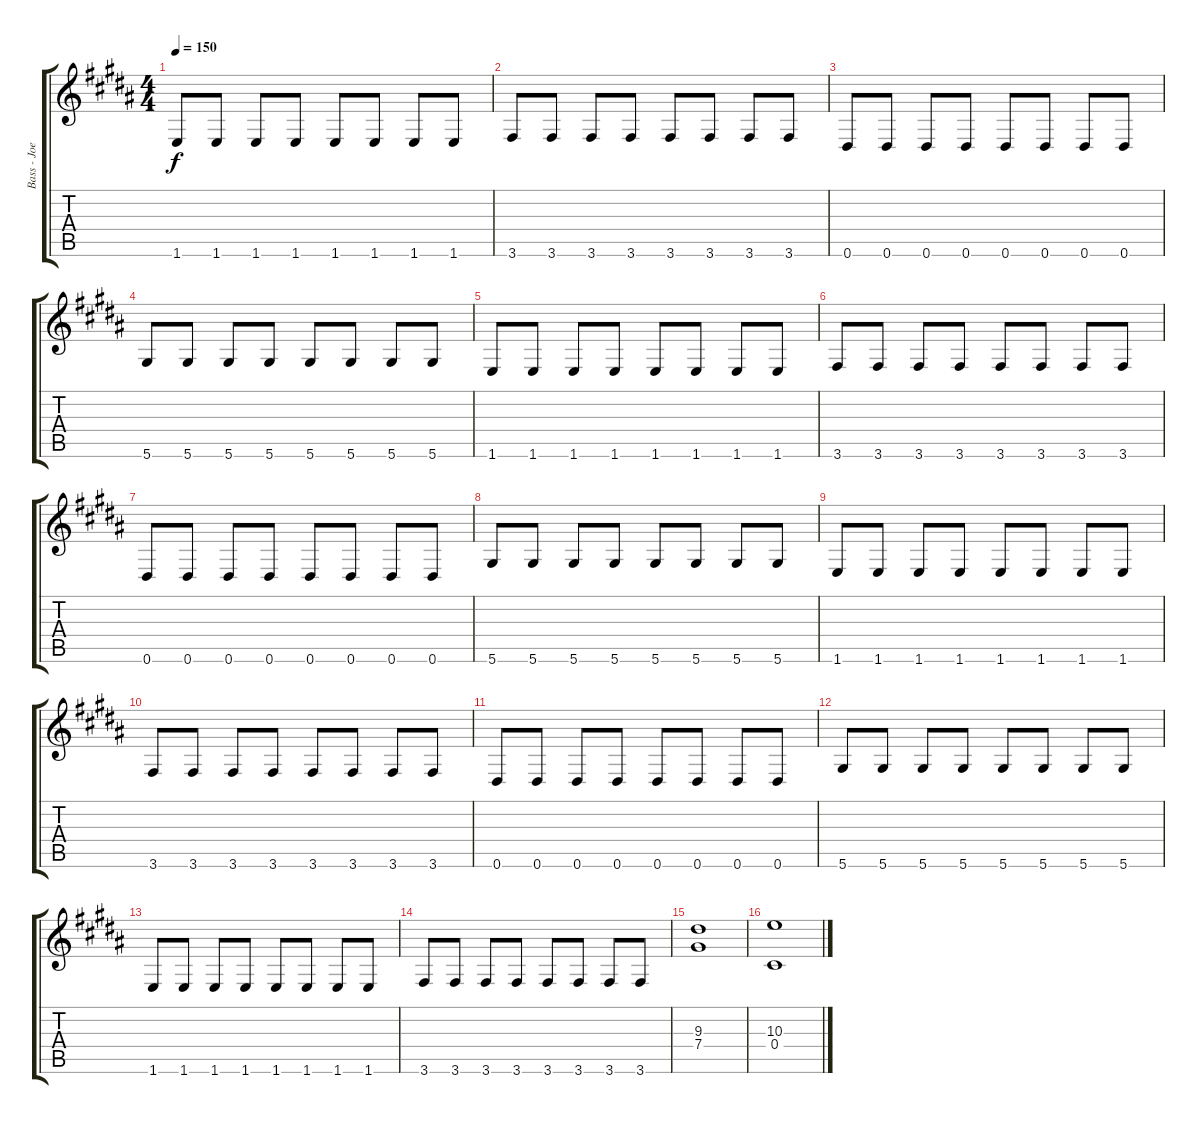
\track ("Bass - Joe" "Bass - Joe") {instrument electricbasspick}
\staff {score tabs}
\tuning (Eb4 Bb3 Gb3 Db3 Ab2 Eb2) {hide}
\ts (4 4)
\tempo 150
\clef g2
\ks b
1.6.8{dy f} 1.6.8 1.6.8 1.6.8 1.6.8 1.6.8 1.6.8 1.6.8 |
3.6.8 3.6.8 3.6.8 3.6.8 3.6.8 3.6.8 3.6.8 3.6.8 |
0.6.8 0.6.8 0.6.8 0.6.8 0.6.8 0.6.8 0.6.8 0.6.8 |
5.6.8 5.6.8 5.6.8 5.6.8 5.6.8 5.6.8 5.6.8 5.6.8 |
1.6.8 1.6.8 1.6.8 1.6.8 1.6.8 1.6.8 1.6.8 1.6.8 |
3.6.8 3.6.8 3.6.8 3.6.8 3.6.8 3.6.8 3.6.8 3.6.8 |
0.6.8 0.6.8 0.6.8 0.6.8 0.6.8 0.6.8 0.6.8 0.6.8 |
5.6.8 5.6.8 5.6.8 5.6.8 5.6.8 5.6.8 5.6.8 5.6.8 |
1.6.8 1.6.8 1.6.8 1.6.8 1.6.8 1.6.8 1.6.8 1.6.8 |
3.6.8 3.6.8 3.6.8 3.6.8 3.6.8 3.6.8 3.6.8 3.6.8 |
0.6.8 0.6.8 0.6.8 0.6.8 0.6.8 0.6.8 0.6.8 0.6.8 |
5.6.8 5.6.8 5.6.8 5.6.8 5.6.8 5.6.8 5.6.8 5.6.8 |
1.6.8 1.6.8 1.6.8 1.6.8 1.6.8 1.6.8 1.6.8 1.6.8 |
3.6.8 3.6.8 3.6.8 3.6.8 3.6.8 3.6.8 3.6.8 3.6.8 |
(9.3 7.4).1 |
(10.3 0.4).1
